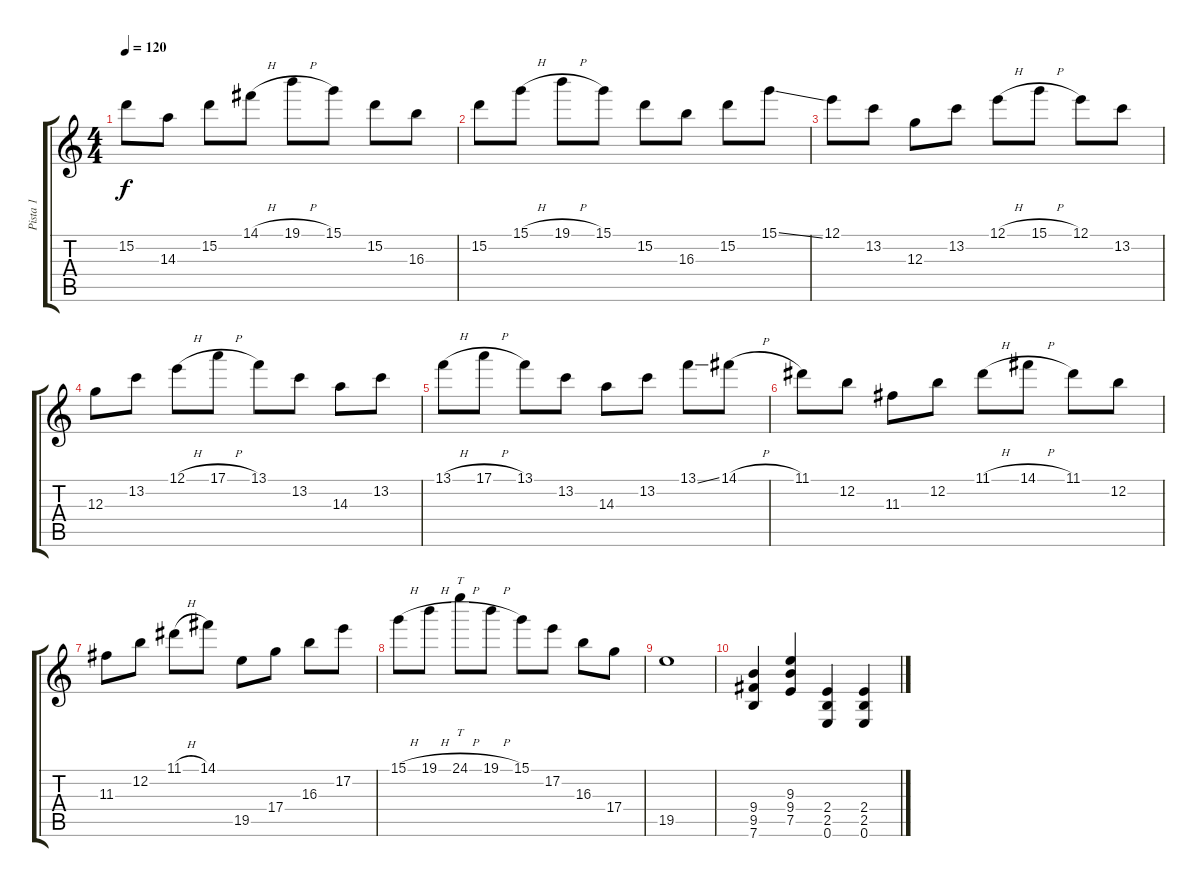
\track ("Pista 1" "Pista 1") {instrument overdrivenguitar}
\staff {score tabs}
\tuning (E4 B3 G3 D3 A2 E2) {hide}
\ts (4 4)
\tempo 120
\clef g2
\ks c
15.2.8{dy f} 14.3.8 15.2.8 14.1{h}.8 19.1{h}.8 15.1.8 15.2.8 16.3.8 |
15.2.8 15.1{h}.8 19.1{h}.8 15.1.8 15.2.8 16.3.8 15.2.8 15.1{ss}.8 |
12.1.8 13.2.8 12.3.8 13.2.8 12.1{h}.8 15.1{h}.8 12.1.8 13.2.8 |
12.3.8 13.2.8 12.1{h}.8 17.1{h}.8 13.1.8 13.2.8 14.3.8 13.2.8 |
13.1{h}.8 17.1{h}.8 13.1.8 13.2.8 14.3.8 13.2.8 13.1{ss}.8 14.1{h}.8 |
11.1.8 12.2.8 11.3.8 12.2.8 11.1{h}.8 14.1{h}.8 11.1.8 12.2.8 |
11.3.8 12.2.8 11.1{h}.8 14.1.8 19.5.8 17.4.8 16.3.8 17.2.8 |
15.1{h}.8 19.1{h}.8 24.1{h}.8{tt} 19.1{h}.8 15.1.8 17.2.8 16.3.8 17.4.8 |
19.5.1 |
(9.4 9.5 7.6).4 (9.3 9.4 7.5).4 (2.4 2.5 0.6).4 (2.4 2.5 0.6).4
